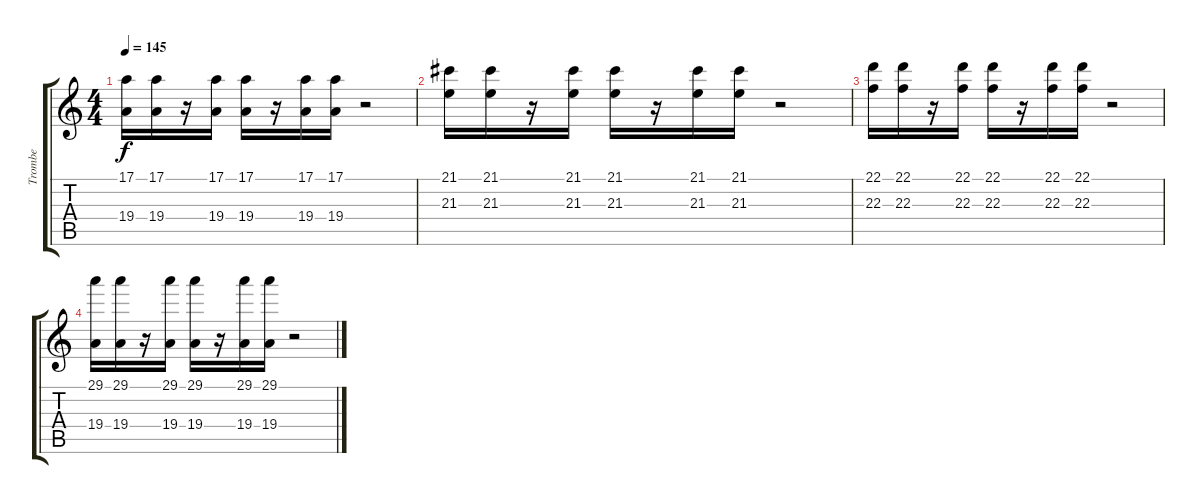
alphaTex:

\track ("Trombe" "Trombe") {instrument brasssection}
\staff {score tabs}
\tuning (E4 B3 G3 D3 A2 E2) {hide}
\ts (4 4)
\tempo 145
\clef g2
\ks c
(17.1 19.4).16{dy f} (17.1 19.4).16 r.16 (17.1 19.4).16 (17.1 19.4).16 r.16 (17.1 19.4).16 (17.1 19.4).16 r.2 |
(21.1 21.3).16 (21.1 21.3).16 r.16 (21.1 21.3).16 (21.1 21.3).16 r.16 (21.1 21.3).16 (21.1 21.3).16 r.2 |
(22.1 22.3).16 (22.1 22.3).16 r.16 (22.1 22.3).16 (22.1 22.3).16 r.16 (22.1 22.3).16 (22.1 22.3).16 r.2 |
(29.1 19.4).16 (29.1 19.4).16 r.16 (29.1 19.4).16 (29.1 19.4).16 r.16 (29.1 19.4).16 (29.1 19.4).16 r.2
